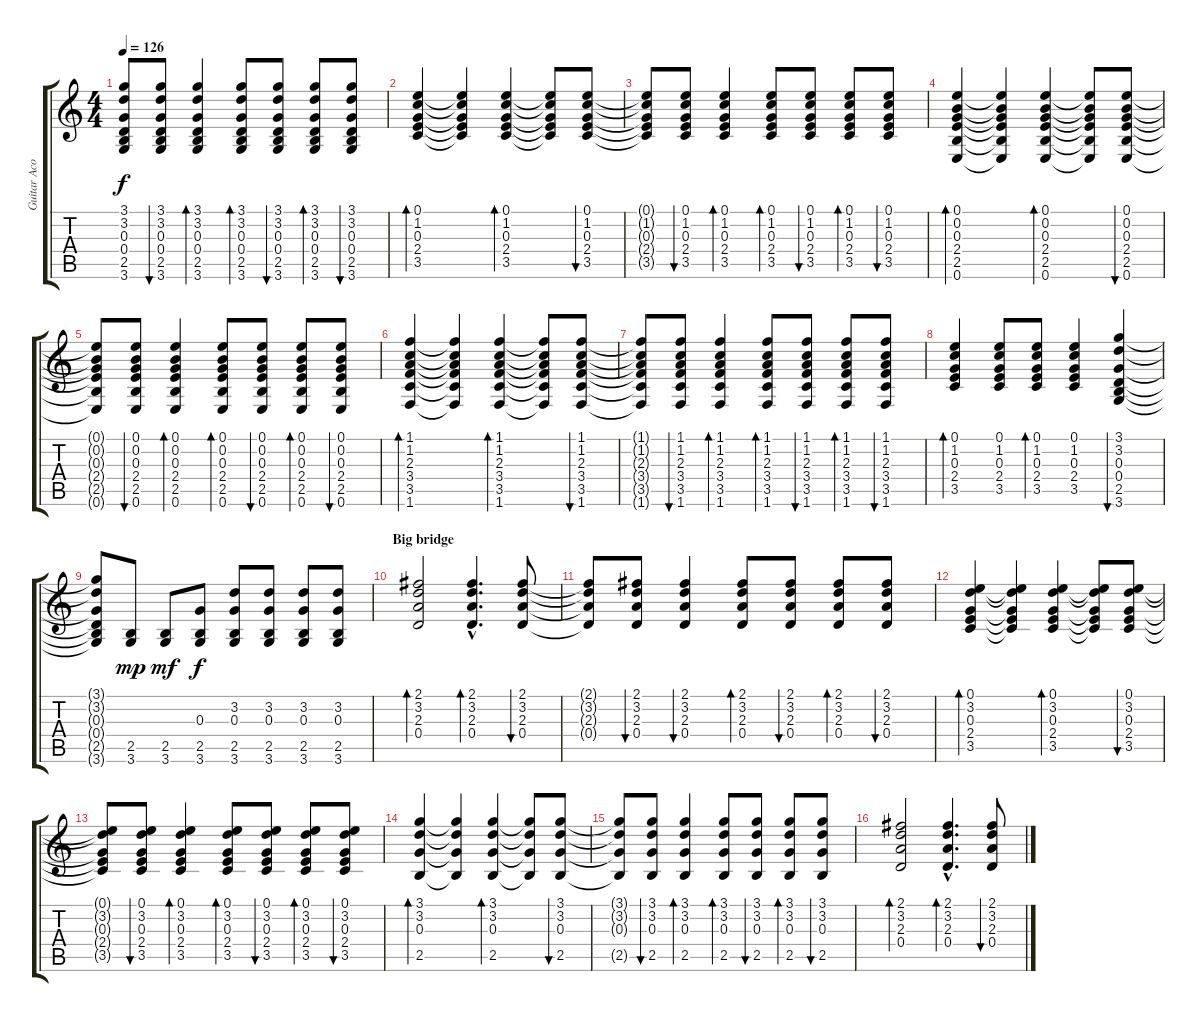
\track ("Guitar Acoustic" "Guitar Aco") {instrument acousticguitarsteel}
\staff {score tabs}
\tuning (E4 B3 G3 D3 A2 E2) {hide}
\ts (4 4)
\tempo 126
\clef g2
\ks c
(3.1{t} 3.2{t} 0.3{t} 0.4{t} 2.5{t} 3.6{t}).8{dy f} (3.1 3.2 0.3 0.4 2.5 3.6).8{bu 60} (3.1 3.2 0.3 0.4 2.5 3.6).4{bd 60} (3.1 3.2 0.3 0.4 2.5 3.6).8{bd 60} (3.1 3.2 0.3 0.4 2.5 3.6).8{bu 60} (3.1 3.2 0.3 0.4 2.5 3.6).8{bd 60} (3.1 3.2 0.3 0.4 2.5 3.6).8{bu 60} |
(0.1 1.2 0.3 2.4 3.5).4{bd 60} (0.1{t} 1.2{t} 0.3{t} 2.4{t} 3.5{t}).4 (0.1 1.2 0.3 2.4 3.5).4{bd 60} (0.1{t} 1.2{t} 0.3{t} 2.4{t} 3.5{t}).8 (0.1 1.2 0.3 2.4 3.5).8{bu 60} |
(0.1{t} 1.2{t} 0.3{t} 2.4{t} 3.5{t}).8 (0.1 1.2 0.3 2.4 3.5).8{bu 60} (0.1 1.2 0.3 2.4 3.5).4{bd 60} (0.1 1.2 0.3 2.4 3.5).8{bd 60} (0.1 1.2 0.3 2.4 3.5).8{bu 60} (0.1 1.2 0.3 2.4 3.5).8{bd 60} (0.1 1.2 0.3 2.4 3.5).8{bu 60} |
(0.1 0.2 0.3 2.4 2.5 0.6).4{bd 60} (0.1{t} 0.2{t} 0.3{t} 2.4{t} 2.5{t} 0.6{t}).4 (0.1 0.2 0.3 2.4 2.5 0.6).4{bd 60} (0.1{t} 0.2{t} 0.3{t} 2.4{t} 2.5{t} 0.6{t}).8 (0.1 0.2 0.3 2.4 2.5 0.6).8{bu 60} |
(0.1{t} 0.2{t} 0.3{t} 2.4{t} 2.5{t} 0.6{t}).8 (0.1 0.2 0.3 2.4 2.5 0.6).8{bu 60} (0.1 0.2 0.3 2.4 2.5 0.6).4{bd 60} (0.1 0.2 0.3 2.4 2.5 0.6).8{bd 60} (0.1 0.2 0.3 2.4 2.5 0.6).8{bu 60} (0.1 0.2 0.3 2.4 2.5 0.6).8{bd 60} (0.1 0.2 0.3 2.4 2.5 0.6).8{bu 60} |
(1.1 1.2 2.3 3.4 3.5 1.6).4{bd 60} (1.1{t} 1.2{t} 2.3{t} 3.4{t} 3.5{t} 1.6{t}).4 (1.1 1.2 2.3 3.4 3.5 1.6).4{bd 60} (1.1{t} 1.2{t} 2.3{t} 3.4{t} 3.5{t} 1.6{t}).8 (1.1 1.2 2.3 3.4 3.5 1.6).8{bu 60} |
(1.1{t} 1.2{t} 2.3{t} 3.4{t} 3.5{t} 1.6{t}).8 (1.1 1.2 2.3 3.4 3.5 1.6).8{bu 60} (1.1 1.2 2.3 3.4 3.5 1.6).4{bd 60} (1.1 1.2 2.3 3.4 3.5 1.6).8{bd 60} (1.1 1.2 2.3 3.4 3.5 1.6).8{bu 60} (1.1 1.2 2.3 3.4 3.5 1.6).8{bd 60} (1.1 1.2 2.3 3.4 3.5 1.6).8{bu 60} |
(0.1 1.2 0.3 2.4 3.5).4{bd 60} (0.1 1.2 0.3 2.4 3.5).8 (0.1 1.2 0.3 2.4 3.5).8{bd 60} (0.1 1.2 0.3 2.4 3.5).4 (3.1 3.2 0.3 0.4 2.5 3.6).4{bu 60} |
(3.1{t} 3.2{t} 0.3{t} 0.4{t} 2.5{t} 3.6{t}).8 (2.5 3.6).8{dy mp} (2.5 3.6).8{dy mf} (0.3 2.5 3.6).8{dy f} (3.2 0.3 2.5 3.6).8 (3.2 0.3 2.5 3.6).8 (3.2 0.3 2.5 3.6).8 (3.2 0.3 2.5 3.6).8 |
\section ("" "Big bridge")
(2.1 3.2 2.3 0.4).2{bd 60} (2.1{hac} 3.2{hac} 2.3{hac} 0.4{hac}).4{d bd 60} (2.1 3.2 2.3 0.4).8{bu 60} |
(2.1{t} 3.2{t} 2.3{t} 0.4{t}).8 (2.1 3.2 2.3 0.4).8{bu 60} (2.1 3.2 2.3 0.4).4{bu 60} (2.1 3.2 2.3 0.4).8{bd 60} (2.1 3.2 2.3 0.4).8{bu 60} (2.1 3.2 2.3 0.4).8{bd 60} (2.1 3.2 2.3 0.4).8{bu 60} |
(0.1 3.2 0.3 2.4 3.5).4{bd 60} (0.1{t} 3.2{t} 0.3{t} 2.4{t} 3.5{t}).4 (0.1 3.2 0.3 2.4 3.5).4{bd 60} (0.1{t} 3.2{t} 0.3{t} 2.4{t} 3.5{t}).8 (0.1 3.2 0.3 2.4 3.5).8{bu 60} |
(0.1{t} 3.2{t} 0.3{t} 2.4{t} 3.5{t}).8 (0.1 3.2 0.3 2.4 3.5).8{bu 60} (0.1 3.2 0.3 2.4 3.5).4{bd 60} (0.1 3.2 0.3 2.4 3.5).8{bd 60} (0.1 3.2 0.3 2.4 3.5).8{bu 60} (0.1 3.2 0.3 2.4 3.5).8{bd 60} (0.1 3.2 0.3 2.4 3.5).8{bu 60} |
(3.1 3.2 0.3 2.5).4{bd 60} (3.1{t} 3.2{t} 0.3{t} 2.5{t}).4 (3.1 3.2 0.3 2.5).4{bd 60} (3.1{t} 3.2{t} 0.3{t} 2.5{t}).8 (3.1 3.2 0.3 2.5).8{bu 60} |
(3.1{t} 3.2{t} 0.3{t} 2.5{t}).8 (3.1 3.2 0.3 2.5).8{bu 60} (3.1 3.2 0.3 2.5).4{bd 60} (3.1 3.2 0.3 2.5).8{bd 60} (3.1 3.2 0.3 2.5).8{bu 60} (3.1 3.2 0.3 2.5).8{bd 60} (3.1 3.2 0.3 2.5).8{bu 60} |
(2.1 3.2 2.3 0.4).2{bd 60} (2.1{hac} 3.2{hac} 2.3{hac} 0.4{hac}).4{d bd 60} (2.1 3.2 2.3 0.4).8{bu 60}
